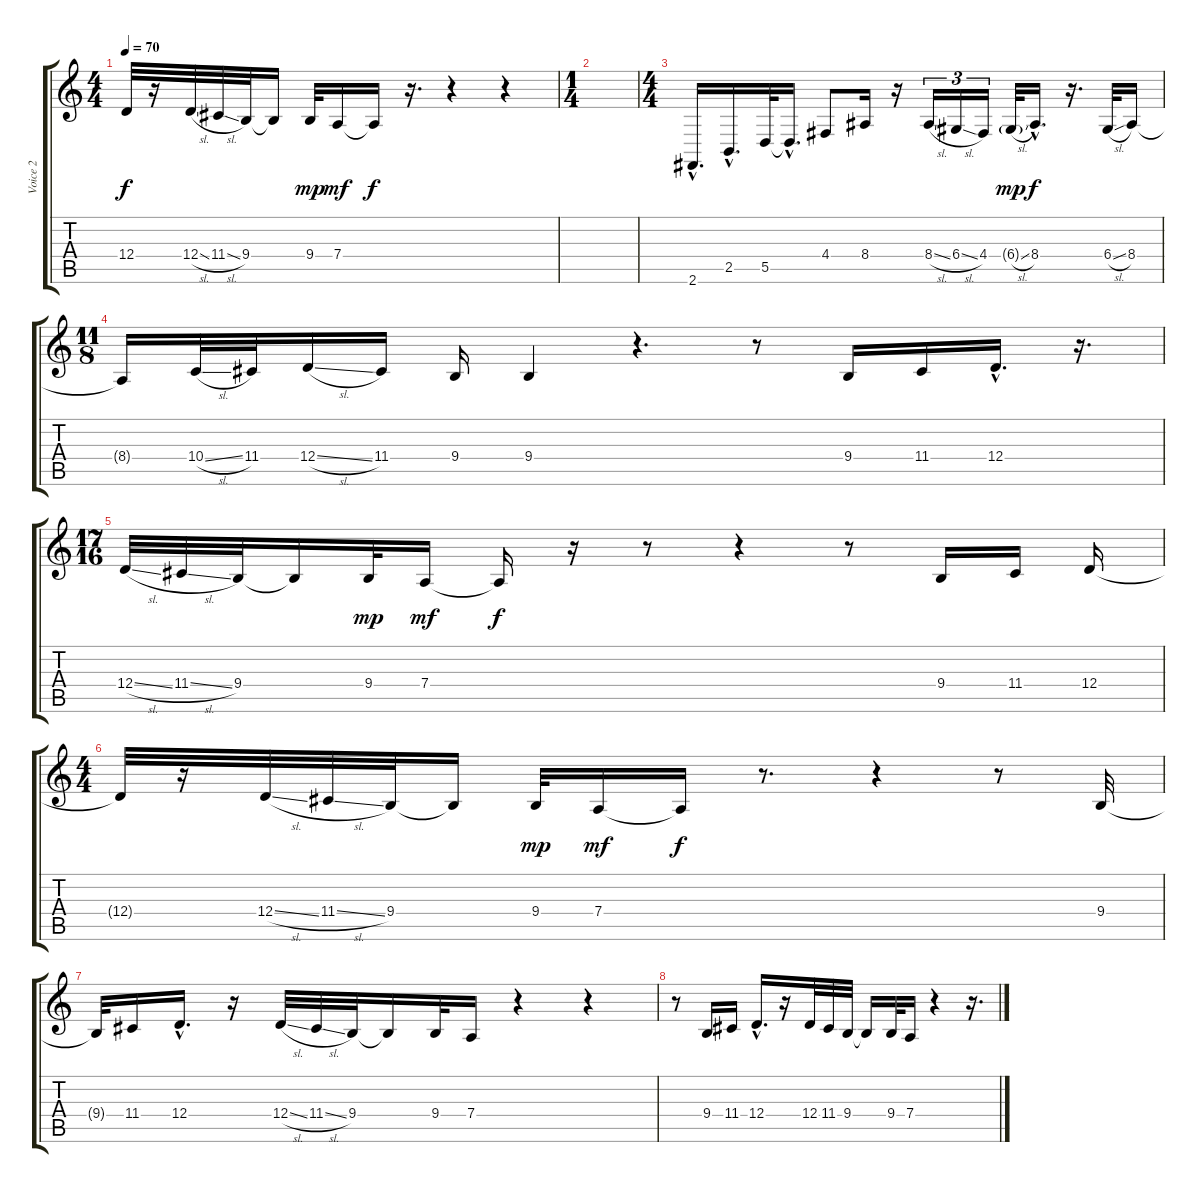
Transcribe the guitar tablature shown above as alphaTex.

\track ("Voice 2" "Voice 2") {instrument clarinet}
\staff {score tabs}
\tuning (E4 B3 G3 D3 A2 E2) {hide}
\ts (4 4)
\tempo 70
\clef g2
\ks c
12.4{t}.32{dy f} r.16 12.4{sl}.32 11.4{sl}.32 9.4.32 9.4{t}.16 9.4.32{dy mp} 7.4.16{dy mf} 7.4{t}.16{dy f} r.16{d} r.4 r.4 |
\ts (1 4)
|
\ts (4 4)
2.6{hac}.16{d} 2.5{hac}.16{d} 5.5.32 5.5{hac t}.16{d} 4.4.8 8.4.16 r.16 8.4{sl}.16{tu (3 2)} 6.4{sl}.16{tu (3 2)} 4.4.16{tu (3 2)} 6.4{sl g}.32{dy mp} 8.4{hac}.16{d dy f} r.16{d} 6.4{sl}.32 8.4.16 |
\ts (11 8)
8.4{t}.16 10.4{sl}.32 11.4.32 12.4{sl}.16 11.4.16 9.4.16 9.4.4 r.4{d} r.8 9.4.16 11.4.16 12.4{hac}.16{d} r.16{d} |
\ts (17 16)
12.4{sl}.32 11.4{sl}.32 9.4.32 9.4{t}.16 9.4.32{dy mp} 7.4.16{dy mf} 7.4{t}.16{dy f} r.16 r.8 r.4 r.8 9.4.16 11.4.16 12.4.16 |
\ts (4 4)
12.4{t}.32 r.16 12.4{sl}.32 11.4{sl}.32 9.4.32 9.4{t}.16 9.4.32{dy mp} 7.4.16{dy mf} 7.4{t}.16{dy f} r.8{d} r.4 r.8 9.4.32 |
9.4{t}.32 11.4.16 12.4{hac}.16{d} r.16 12.4{sl}.32 11.4{sl}.32 9.4.32 9.4{t}.16 9.4.32 7.4.16 r.4 r.4 |
r.8 9.4.16 11.4.16 12.4{hac}.16{d} r.16 12.4.32 11.4.32 9.4.32 9.4{t}.16 9.4.32 7.4.16 r.4 r.16{d}
